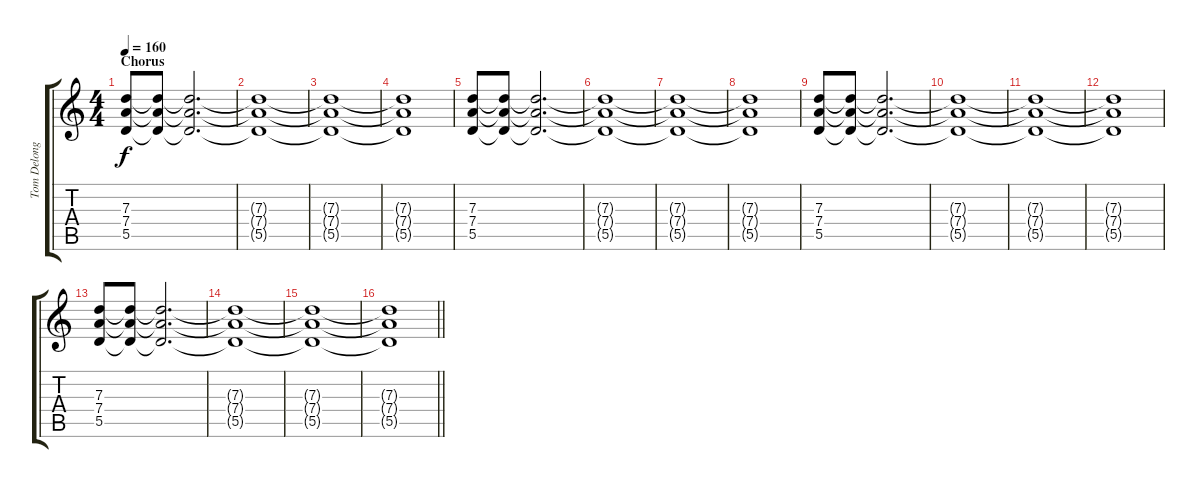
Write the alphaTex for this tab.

\track ("Tom Delonge - Guitar" "Tom Delong") {instrument distortionguitar}
\staff {score tabs}
\tuning (E4 B3 G3 D3 A2 E2) {hide}
\ts (4 4)
\section ("" "Chorus")
\tempo 160
\clef g2
\ks c
(7.3 7.4 5.5).8{dy f volume 11} (7.3{t} 7.4{t} 5.5{t}).8{volume 2} (7.3{t} 7.4{t} 5.5{t}).2{d} |
(7.3{t} 7.4{t} 5.5{t}).1 |
(7.3{t} 7.4{t} 5.5{t}).1 |
(7.3{t} 7.4{t} 5.5{t}).1 |
(7.3 7.4 5.5).8{volume 11} (7.3{t} 7.4{t} 5.5{t}).8{volume 2} (7.3{t} 7.4{t} 5.5{t}).2{d} |
(7.3{t} 7.4{t} 5.5{t}).1 |
(7.3{t} 7.4{t} 5.5{t}).1 |
(7.3{t} 7.4{t} 5.5{t}).1 |
(7.3 7.4 5.5).8{volume 11} (7.3{t} 7.4{t} 5.5{t}).8{volume 2} (7.3{t} 7.4{t} 5.5{t}).2{d} |
(7.3{t} 7.4{t} 5.5{t}).1 |
(7.3{t} 7.4{t} 5.5{t}).1 |
(7.3{t} 7.4{t} 5.5{t}).1 |
(7.3 7.4 5.5).8{volume 11} (7.3{t} 7.4{t} 5.5{t}).8{volume 2} (7.3{t} 7.4{t} 5.5{t}).2{d} |
(7.3{t} 7.4{t} 5.5{t}).1 |
(7.3{t} 7.4{t} 5.5{t}).1 |
\barLineRight lightlight
(7.3{t} 7.4{t} 5.5{t}).1
